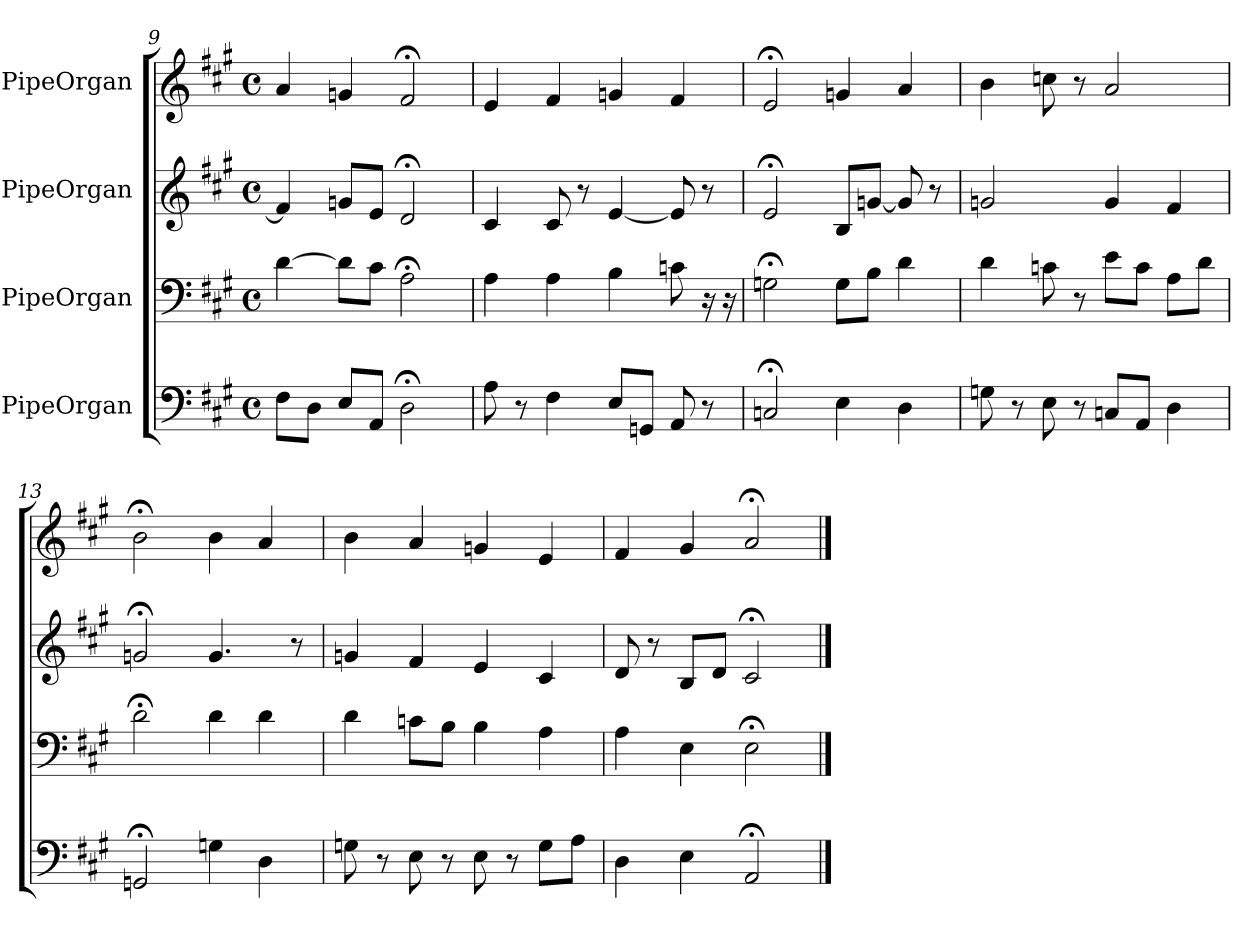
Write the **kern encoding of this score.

**kern	**kern	**kern	**kern
*part4	*part3	*part2	*part1
*staff4	*staff3	*staff2	*staff1
*I"PipeOrgan	*I"PipeOrgan	*I"PipeOrgan	*I"PipeOrgan
*clefF4	*clefF4	*clefG2	*clefG2
*k[f#c#g#]	*k[f#c#g#]	*k[f#c#g#]	*k[f#c#g#]
*A:	*A:	*A:	*A:
*M4/4	*M4/4	*M4/4	*M4/4
*met(c)	*met(c)	*met(c)	*met(c)
=9	=9	=9	=9
8F#\L	[4d	4f#]	4a
8D\J	.	.	.
8E/L	8d\L]	8gn/L	4gn
8AA/J	8c#\J	8e/J	.
2D;<	2A;<	2d;<	2f#;<
=10	=10	=10	=10
8A	4A	4c#	4e
8r	.	.	.
4F#	4A	8c#	4f#
.	.	8r	.
8E/L	4B	[4e	4gn
8GGn/J	.	.	.
8AA	8cn	8e]	4f#
8r	16r	8r	.
.	16r	.	.
=11	=11	=11	=11
2Cn;<	2Gn;<	2e;<	2e;<
4E	8G\L	8B/L	4gn
.	8B\J	[8gn/J	.
4D	4d	8g]	4a
.	.	8r	.
=12	=12	=12	=12
8Gn	4d	2gn	4b
8r	.	.	.
8E	8cn	.	8ccn
8r	8r	.	8r
8Cn/L	8e\L	4g	2a
8AA/J	8c\J	.	.
4D	8A\L	4f#	.
.	8d\J	.	.
=13	=13	=13	=13
2GGn;<	2d;<	2gn;<	2b;<
4Gn	4d	4.g	4b
4D	4d	.	4a
.	.	8r	.
=14	=14	=14	=14
8Gn	4d	4gn	4b
8r	.	.	.
8E	8cn\L	4f#	4a
8r	8B\J	.	.
8E	4B	4e	4gn
8r	.	.	.
8G\L	4A	4c#	4e
8A\J	.	.	.
=15	=15	=15	=15
4D	4A	8d	4f#
.	.	8r	.
4E	4E	8B/L	4g#
.	.	8d/J	.
2AA;<	2E;<	2c#;<	2a;<
==	==	==	==
*-	*-	*-	*-
